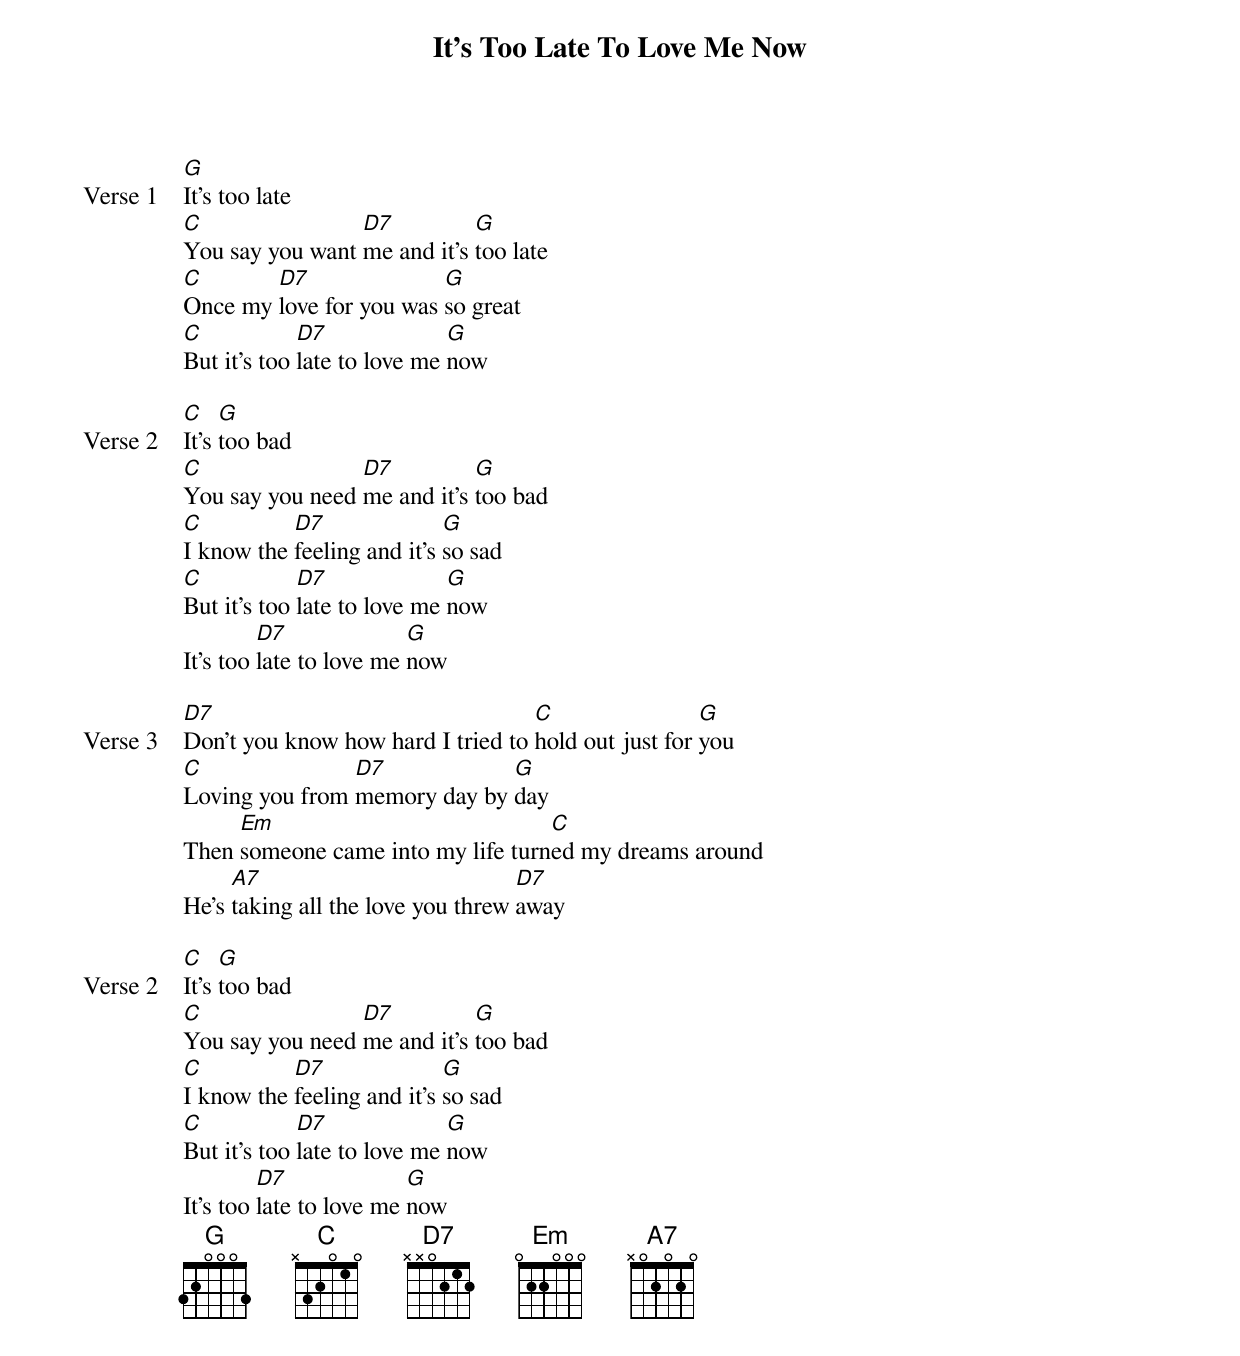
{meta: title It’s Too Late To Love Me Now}
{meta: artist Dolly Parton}
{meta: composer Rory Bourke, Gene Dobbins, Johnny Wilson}
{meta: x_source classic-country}
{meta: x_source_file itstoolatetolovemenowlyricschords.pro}
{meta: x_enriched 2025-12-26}

{start_of_verse: Verse 1}
[G]It's too late
[C]You say you want [D7]me and it's [G]too late
[C]Once my [D7]love for you was [G]so great
[C]But it's too [D7]late to love me [G]now
{end_of_verse}

{start_of_verse: Verse 2}
[C]It's [G]too bad
[C]You say you need [D7]me and it's [G]too bad
[C]I know the [D7]feeling and it's [G]so sad
[C]But it's too [D7]late to love me [G]now
It's too [D7]late to love me [G]now
{end_of_verse}

{start_of_verse: Verse 3}
[D7]Don't you know how hard I tried to [C]hold out just for [G]you
[C]Loving you from [D7]memory day by [G]day
Then [Em]someone came into my life turn[C]ed my dreams around
He's [A7]taking all the love you threw [D7]away
{end_of_verse}

{start_of_verse: Verse 2}
[C]It's [G]too bad
[C]You say you need [D7]me and it's [G]too bad
[C]I know the [D7]feeling and it's [G]so sad
[C]But it's too [D7]late to love me [G]now
It's too [D7]late to love me [G]now
{end_of_verse}
